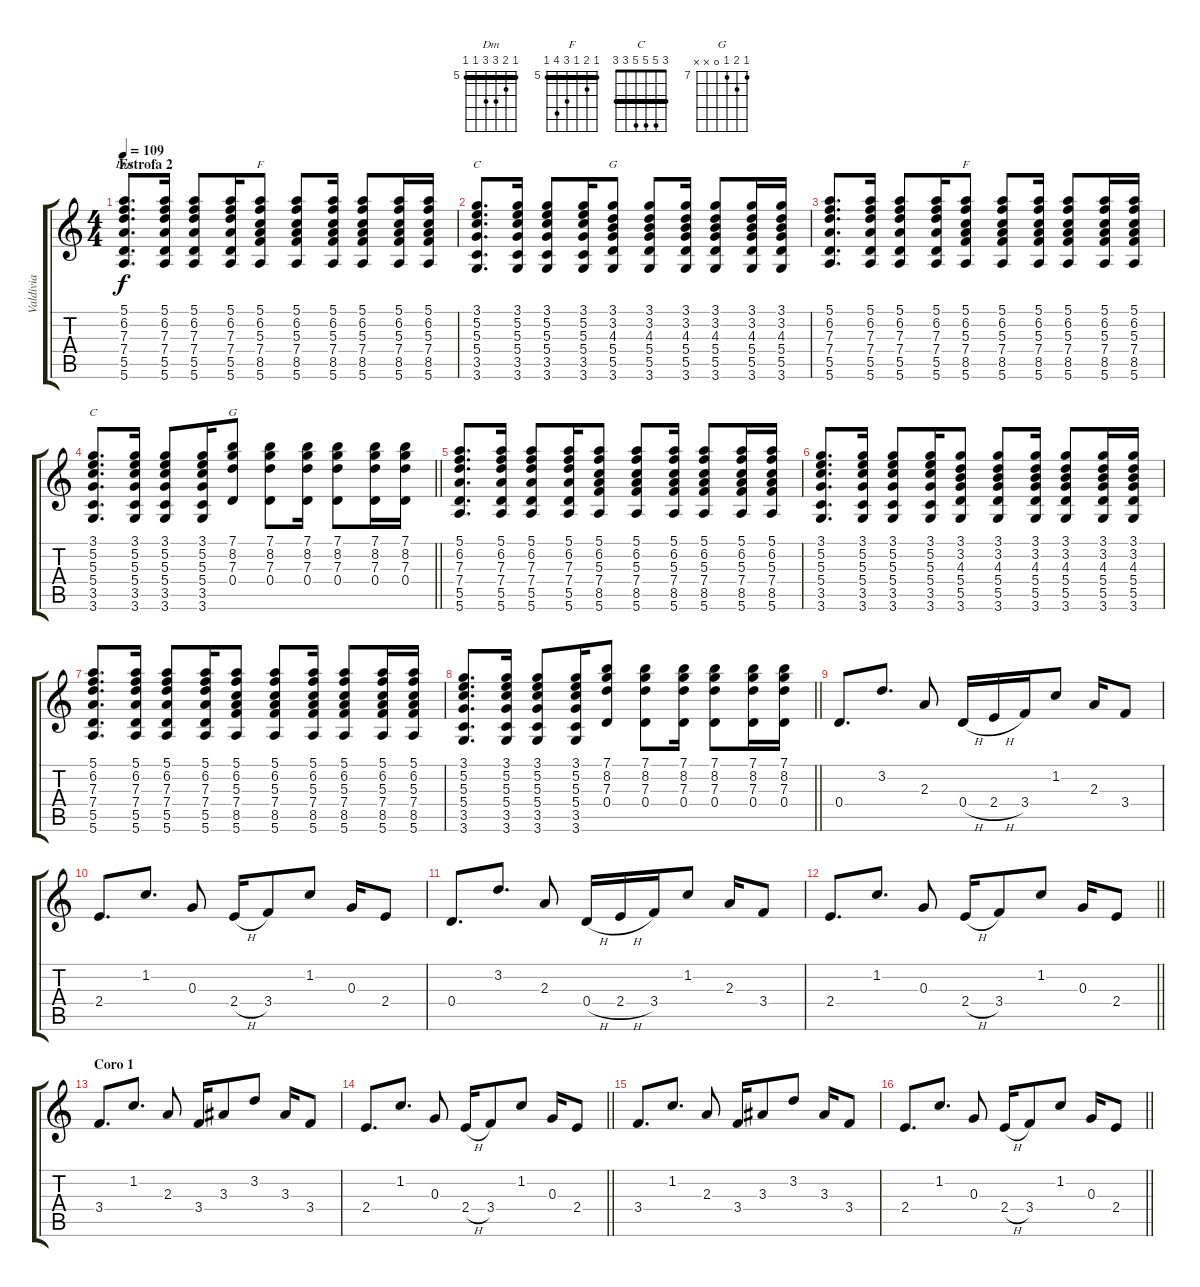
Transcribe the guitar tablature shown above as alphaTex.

\track ("Valdivia" "Valdivia") {instrument acousticguitarsteel}
\staff {score tabs}
\tuning (E4 B3 G3 D3 A2 E2) {hide}
\chord ("Dm" 5 6 7 7 5 5) {firstfret 5 barre 5}
\chord ("F" 5 6 5 7 8 5) {firstfret 5}
\chord ("C" 3 5 5 5 3 3)
\chord ("G" 3 3 4 5 5 3)
\chord ("F" 5 6 5 7 8 5) {firstfret 5 barre 5}
\chord ("C" 3 5 5 5 3 3) {barre 3}
\chord ("G" 7 8 7 0 x x) {firstfret 7}
\ts (4 4)
\section ("" "Estrofa 2")
\tempo 109
\clef g2
\ks c
(5.1 6.2 7.3 7.4 5.5 5.6).8{d ch "Dm" dy f volume 6} (5.1 6.2 7.3 7.4 5.5 5.6).16 (5.1 6.2 7.3 7.4 5.5 5.6).8 (5.1 6.2 7.3 7.4 5.5 5.6).16 (5.1 6.2 5.3 7.4 8.5 5.6).8{ch "F"} (5.1 6.2 5.3 7.4 8.5 5.6).8 (5.1 6.2 5.3 7.4 8.5 5.6).16 (5.1 6.2 5.3 7.4 8.5 5.6).8 (5.1 6.2 5.3 7.4 8.5 5.6).16 (5.1 6.2 5.3 7.4 8.5 5.6).16 |
(3.1 5.2 5.3 5.4 3.5 3.6).8{d ch "C"} (3.1 5.2 5.3 5.4 3.5 3.6).16 (3.1 5.2 5.3 5.4 3.5 3.6).8 (3.1 5.2 5.3 5.4 3.5 3.6).16 (3.1 3.2 4.3 5.4 5.5 3.6).8{ch "G"} (3.1 3.2 4.3 5.4 5.5 3.6).8 (3.1 3.2 4.3 5.4 5.5 3.6).16 (3.1 3.2 4.3 5.4 5.5 3.6).8 (3.1 3.2 4.3 5.4 5.5 3.6).16 (3.1 3.2 4.3 5.4 5.5 3.6).16 |
(5.1 6.2 7.3 7.4 5.5 5.6).8{d} (5.1 6.2 7.3 7.4 5.5 5.6).16 (5.1 6.2 7.3 7.4 5.5 5.6).8 (5.1 6.2 7.3 7.4 5.5 5.6).16 (5.1 6.2 5.3 7.4 8.5 5.6).8{ch "F"} (5.1 6.2 5.3 7.4 8.5 5.6).8 (5.1 6.2 5.3 7.4 8.5 5.6).16 (5.1 6.2 5.3 7.4 8.5 5.6).8 (5.1 6.2 5.3 7.4 8.5 5.6).16 (5.1 6.2 5.3 7.4 8.5 5.6).16 |
\barLineRight lightlight
(3.1 5.2 5.3 5.4 3.5 3.6).8{d ch "C"} (3.1 5.2 5.3 5.4 3.5 3.6).16 (3.1 5.2 5.3 5.4 3.5 3.6).8 (3.1 5.2 5.3 5.4 3.5 3.6).16 (7.1 8.2 7.3 0.4).8{ch "G"} (7.1 8.2 7.3 0.4).8 (7.1 8.2 7.3 0.4).16 (7.1 8.2 7.3 0.4).8 (7.1 8.2 7.3 0.4).16 (7.1 8.2 7.3 0.4).16 |
(5.1 6.2 7.3 7.4 5.5 5.6).8{d} (5.1 6.2 7.3 7.4 5.5 5.6).16 (5.1 6.2 7.3 7.4 5.5 5.6).8 (5.1 6.2 7.3 7.4 5.5 5.6).16 (5.1 6.2 5.3 7.4 8.5 5.6).8 (5.1 6.2 5.3 7.4 8.5 5.6).8 (5.1 6.2 5.3 7.4 8.5 5.6).16 (5.1 6.2 5.3 7.4 8.5 5.6).8 (5.1 6.2 5.3 7.4 8.5 5.6).16 (5.1 6.2 5.3 7.4 8.5 5.6).16 |
(3.1 5.2 5.3 5.4 3.5 3.6).8{d} (3.1 5.2 5.3 5.4 3.5 3.6).16 (3.1 5.2 5.3 5.4 3.5 3.6).8 (3.1 5.2 5.3 5.4 3.5 3.6).16 (3.1 3.2 4.3 5.4 5.5 3.6).8 (3.1 3.2 4.3 5.4 5.5 3.6).8 (3.1 3.2 4.3 5.4 5.5 3.6).16 (3.1 3.2 4.3 5.4 5.5 3.6).8 (3.1 3.2 4.3 5.4 5.5 3.6).16 (3.1 3.2 4.3 5.4 5.5 3.6).16 |
(5.1 6.2 7.3 7.4 5.5 5.6).8{d} (5.1 6.2 7.3 7.4 5.5 5.6).16 (5.1 6.2 7.3 7.4 5.5 5.6).8 (5.1 6.2 7.3 7.4 5.5 5.6).16 (5.1 6.2 5.3 7.4 8.5 5.6).8 (5.1 6.2 5.3 7.4 8.5 5.6).8 (5.1 6.2 5.3 7.4 8.5 5.6).16 (5.1 6.2 5.3 7.4 8.5 5.6).8 (5.1 6.2 5.3 7.4 8.5 5.6).16 (5.1 6.2 5.3 7.4 8.5 5.6).16 |
\barLineRight lightlight
(3.1 5.2 5.3 5.4 3.5 3.6).8{d} (3.1 5.2 5.3 5.4 3.5 3.6).16 (3.1 5.2 5.3 5.4 3.5 3.6).8 (3.1 5.2 5.3 5.4 3.5 3.6).16 (7.1 8.2 7.3 0.4).8 (7.1 8.2 7.3 0.4).8 (7.1 8.2 7.3 0.4).16 (7.1 8.2 7.3 0.4).8 (7.1 8.2 7.3 0.4).16 (7.1 8.2 7.3 0.4).16 |
0.4.8{d volume 13} 3.2.8{d} 2.3.8 0.4{h}.16 2.4{h}.16 3.4.16 1.2.8 2.3.16 3.4.8 |
2.4.8{d} 1.2.8{d} 0.3.8 2.4{h}.16 3.4.8 1.2.8 0.3.16 2.4.8 |
0.4.8{d} 3.2.8{d} 2.3.8 0.4{h}.16 2.4{h}.16 3.4.16 1.2.8 2.3.16 3.4.8 |
\barLineRight lightlight
2.4.8{d} 1.2.8{d} 0.3.8 2.4{h}.16 3.4.8 1.2.8 0.3.16 2.4.8 |
\section ("" "Coro 1")
3.4.8{d} 1.2.8{d} 2.3.8 3.4.16 3.3.8 3.2.8 3.3.16 3.4.8 |
\barLineRight lightlight
2.4.8{d} 1.2.8{d} 0.3.8 2.4{h}.16 3.4.8 1.2.8 0.3.16 2.4.8 |
3.4.8{d} 1.2.8{d} 2.3.8 3.4.16 3.3.8 3.2.8 3.3.16 3.4.8 |
\barLineRight lightlight
2.4.8{d} 1.2.8{d} 0.3.8 2.4{h}.16 3.4.8 1.2.8 0.3.16 2.4.8
